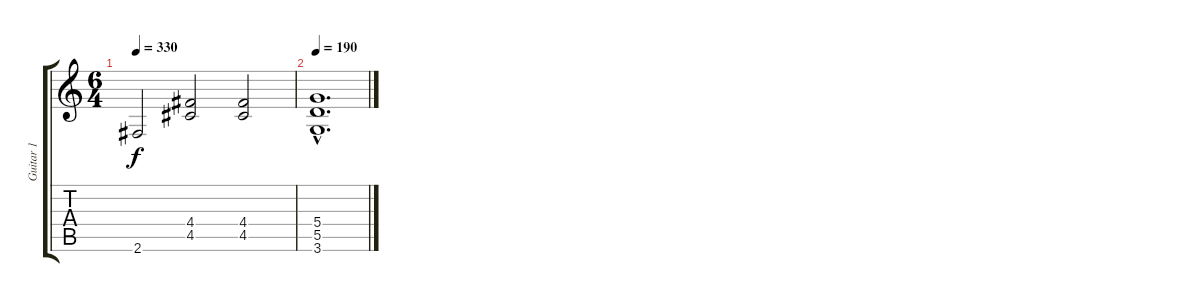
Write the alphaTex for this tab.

\track ("Guitar 1" "Guitar 1") {instrument distortionguitar}
\staff {score tabs}
\tuning (E4 B3 G3 D3 A2 E2) {hide}
\ts (6 4)
\tempo 330
\clef g2
\ks c
2.6.2{dy f} (4.4 4.5).2 (4.4 4.5).2 |
\tempo 190
(5.4{hac} 5.5{hac} 3.6{hac}).1{d}
